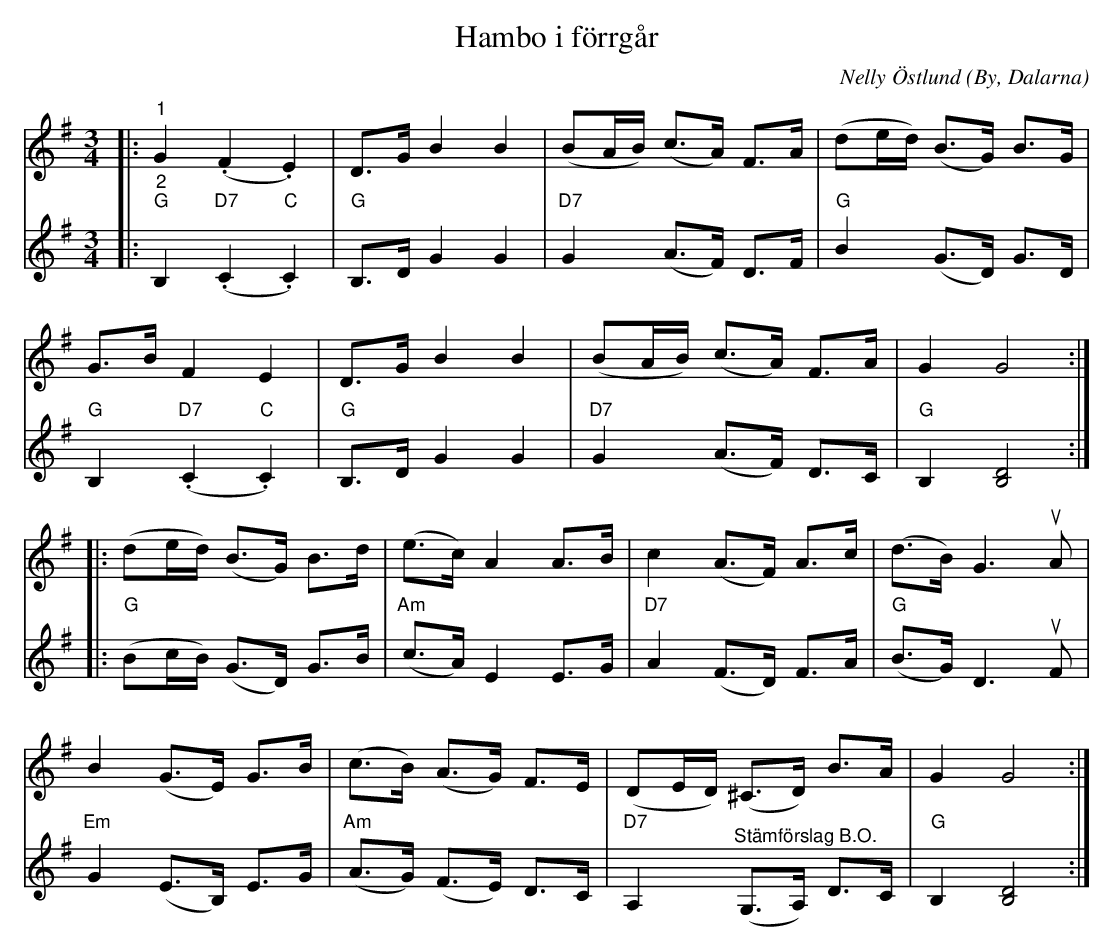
X:1
T:Hambo i förrgår
C:Nelly Östlund
O:By, Dalarna
L:1/8
M:3/4
K:G
V:1
|:"^1" G2 (.F2 .E2) | D>G B2 B2 | (BA/B/) (c>A) F>A | (de/d/) (B>G) B>G |
G>B F2 E2 | D>G B2 B2 | (BA/B/) (c>A) F>A | G2 G4 ::
(de/d/) (B>G) B>d | (e>c) A2 A>B | c2 (A>F) A>c | (d>B) G3u A |
B2 (G>E) G>B | (c>B) (A>G) F>E | (DE/D/) (^C>D) B>A | G2 G4 :|
V:2
|:"^2""G" B,2"D7" (.C2"C" .C2) |"G" B,>D G2 G2 |"D7" G2 (A>F) D>F | "G" B2 (G>D) G>D |
"G" B,2 "D7" (.C2"C" .C2) |"G" B,>D G2 G2 |"D7" G2 (A>F) D>C |"G" B,2 [B,D]4 ::
"G" (Bc/B/) (G>D) G>B |"Am" (c>A) E2 E>G |"D7" A2 (F>D) F>A |"G" (B>G) D3u F |
"Em" G2 (E>B,) E>G |"Am" (A>G) (F>E) D>C | "D7" A,2 "^Stämförslag B.O." (G,>A,) D>C | "G" B,2 [B,D]4 :|
